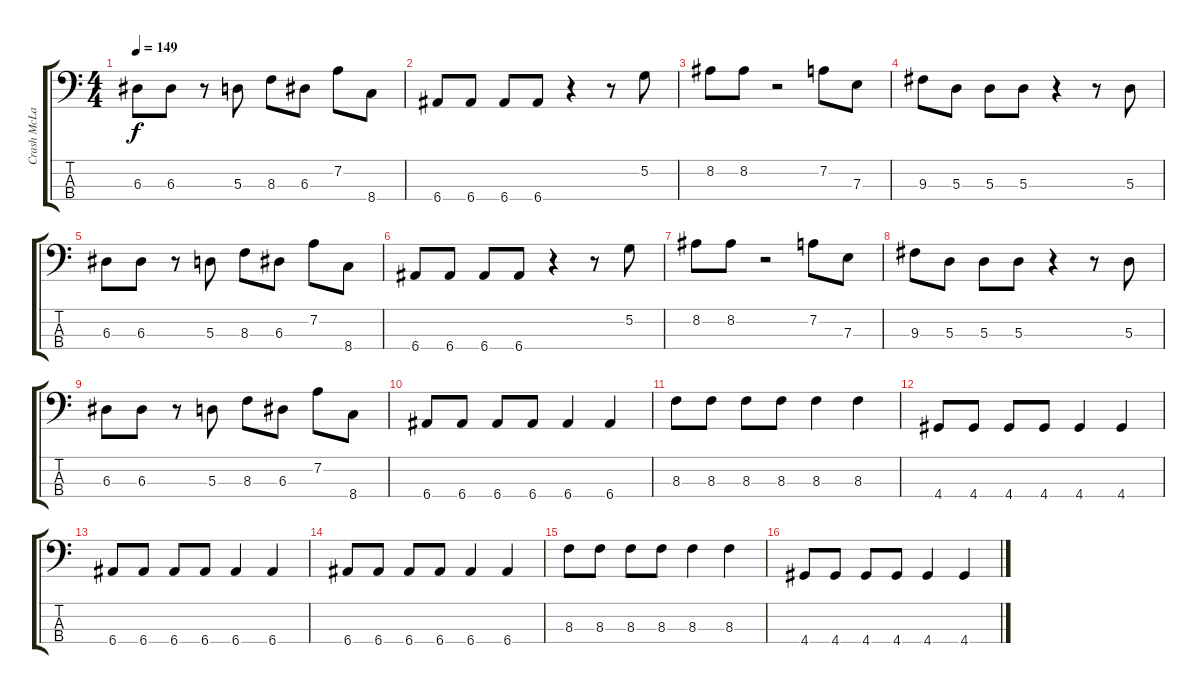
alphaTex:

\track ("Crash McLarson" "Crash McLa") {instrument electricbassfinger}
\staff {score tabs}
\tuning (G2 D2 A1 E1) {hide}
\ts (4 4)
\tempo 149
\clef f4
\ks c
6.3.8{dy f} 6.3.8 r.8 5.3.8 8.3.8 6.3.8 7.2.8 8.4.8 |
6.4.8 6.4.8 6.4.8 6.4.8 r.4 r.8 5.2.8 |
8.2.8 8.2.8 r.2 7.2.8 7.3.8 |
9.3.8 5.3.8 5.3.8 5.3.8 r.4 r.8 5.3.8 |
6.3.8 6.3.8 r.8 5.3.8 8.3.8 6.3.8 7.2.8 8.4.8 |
6.4.8 6.4.8 6.4.8 6.4.8 r.4 r.8 5.2.8 |
8.2.8 8.2.8 r.2 7.2.8 7.3.8 |
9.3.8 5.3.8 5.3.8 5.3.8 r.4 r.8 5.3.8 |
6.3.8 6.3.8 r.8 5.3.8 8.3.8 6.3.8 7.2.8 8.4.8 |
6.4.8 6.4.8 6.4.8 6.4.8 6.4.4 6.4.4 |
8.3.8 8.3.8 8.3.8 8.3.8 8.3.4 8.3.4 |
4.4.8 4.4.8 4.4.8 4.4.8 4.4.4 4.4.4 |
6.4.8 6.4.8 6.4.8 6.4.8 6.4.4 6.4.4 |
6.4.8 6.4.8 6.4.8 6.4.8 6.4.4 6.4.4 |
8.3.8 8.3.8 8.3.8 8.3.8 8.3.4 8.3.4 |
4.4.8 4.4.8 4.4.8 4.4.8 4.4.4 4.4.4
